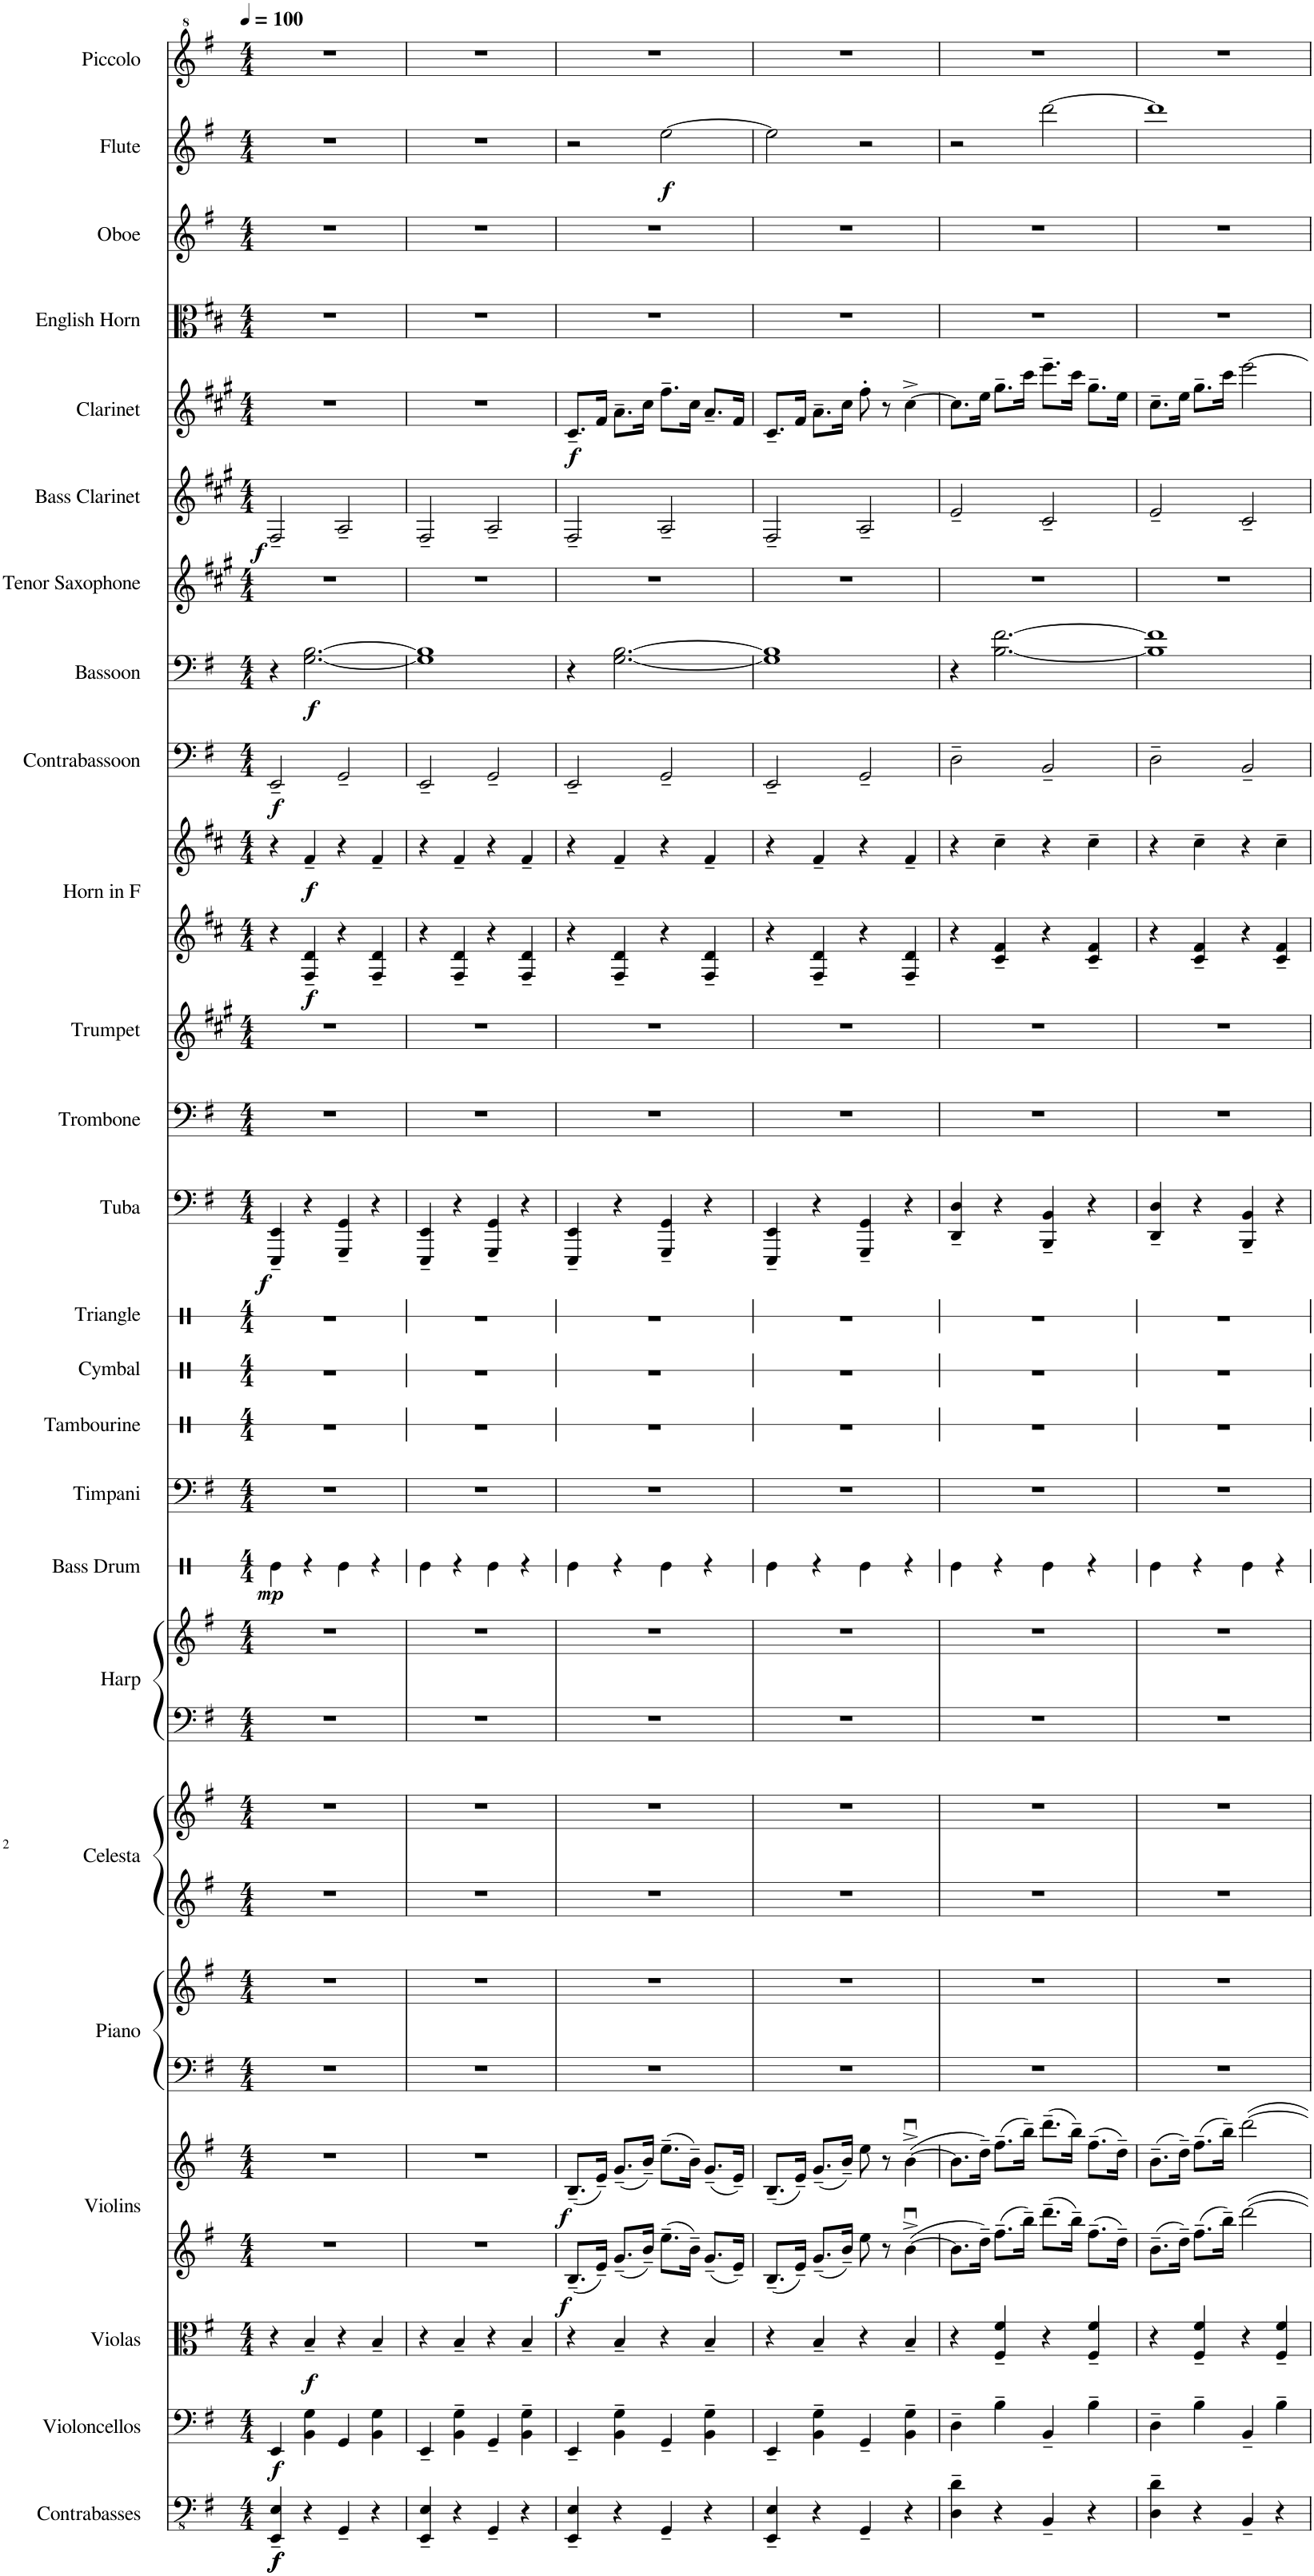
**kern	**dynam	**kern	**dynam	**kern	**dynam	**kern	**kern	**dynam	**kern	**dynam	**kern	**kern	**dynam	**kern	**dynam	**kern	**dynam	**kern	**dynam	**kern	**dynam	**kern	**dynam
*part11	*part11	*part10	*part10	*part9	*part9	*part8	*part8	*part8	*part7	*part7	*part6	*part6	*part6	*part5	*part5	*part4	*part4	*part3	*part3	*part2	*part2	*part1	*part1
*staff13	*staff13	*staff12	*staff12	*staff11	*staff11	*staff10	*staff9	*staff9/10	*staff8	*staff8	*staff7	*staff6	*staff6/7	*staff5	*staff5	*staff4	*staff4	*staff3	*staff3	*staff2	*staff2	*staff1	*staff1
*I"Contrabasses	*	*I"Violoncellos	*	*I"Violas	*	*I"Violins	*	*	*I"Tuba	*	*I"Horn in F	*	*	*I"Contrabassoon	*	*I"Bassoon	*	*I"Bass Clarinet	*	*I"Clarinet	*	*I"Flute	*
*I'Cbs.	*	*I'Vcs.	*	*I'Vlas.	*	*I'Vlns.	*	*	*I'Tba.	*	*	*	*	*I'Cbsn.	*	*I'Bsn.	*	*I'B. Cl.	*	*I'Cl.	*	*I'Fl.	*
*clefFv4	*	*clefF4	*	*clefC3	*	*clefG2	*clefG2	*	*clefF4	*	*clefG2	*clefG2	*	*clefF4	*	*clefF4	*	*clefG2	*	*clefG2	*	*clefG2	*
*	*	*	*	*	*	*	*	*	*	*	*Trd4c7	*Trd4c7	*	*Trd7c12	*	*	*	*Trd8c14	*	*Trd1c2	*	*	*
*k[f#]	*	*k[f#]	*	*k[f#]	*	*k[f#]	*k[f#]	*	*k[f#]	*	*k[f#c#]	*k[f#c#]	*	*k[f#]	*	*k[f#]	*	*k[f#c#g#]	*	*k[f#c#g#]	*	*k[f#]	*
*M4/4	*	*M4/4	*	*M4/4	*	*M4/4	*M4/4	*	*M4/4	*	*M4/4	*M4/4	*	*M4/4	*	*M4/4	*	*M4/4	*	*M4/4	*	*M4/4	*
=1	=1	=1	=1	=1	=1	=1	=1	=1	=1	=1	=1	=1	=1	=1	=1	=1	=1	=1	=1	=1	=1	=1	=1
!	!LO:DY:b	!	!	!	!	!	!	!	!	!	!	!	!	!	!	!	!	!	!	!	!	!	!
!	!LO:DY:n=1:b	!	!LO:DY:b	!	!	!	!	!	!	!LO:DY:b	!	!	!	!	!LO:DY:b	!	!	!	!LO:DY:b	!	!	!	!
4EEE/~ 4EE/~	f f	4EE/	f	4r	.	1r	1r	.	4EEE/~ 4EE/~	f	4r	4r	.	2EE~/	f	4r	.	2F#~/	f	1r	.	1r	.
!	!	!	!	!	!LO:DY:b	!	!	!	!	!	!	!	!LO:DY:b=2	!	!	!	!	!	!	!	!	!	!
!	!	!	!	!	!	!	!	!	!	!	!	!	!LO:DY:n=1:b	!	!	!	!LO:DY:b	!	!	!	!	!	!
4r	.	4BB\ 4G\	.	4B~/	f	.	.	.	4r	.	4F#/~ 4d/~	4f#~/	f f	.	.	[2.G\ [2.B\	f	.	.	.	.	.	.
4GGG~/	.	4GG/	.	4r	.	.	.	.	4GGG/~ 4GG/~	.	4r	4r	.	2GG~/	.	.	.	2A~/	.	.	.	.	.
4r	.	4BB\ 4G\	.	4B~/	.	.	.	.	4r	.	4F#/~ 4d/~	4f#~/	.	.	.	.	.	.	.	.	.	.	.
=2	=2	=2	=2	=2	=2	=2	=2	=2	=2	=2	=2	=2	=2	=2	=2	=2	=2	=2	=2	=2	=2	=2	=2
4EEE/~ 4EE/~	.	4EE~/	.	4r	.	1r	1r	.	4EEE/~ 4EE/~	.	4r	4r	.	2EE~/	.	1G] 1B]	.	2F#~/	.	1r	.	1r	.
4r	.	4BB\~ 4G\~	.	4B~/	.	.	.	.	4r	.	4F#/~ 4d/~	4f#~/	.	.	.	.	.	.	.	.	.	.	.
4GGG~/	.	4GG~/	.	4r	.	.	.	.	4GGG/~ 4GG/~	.	4r	4r	.	2GG~/	.	.	.	2A~/	.	.	.	.	.
4r	.	4BB\~ 4G\~	.	4B~/	.	.	.	.	4r	.	4F#/~ 4d/~	4f#~/	.	.	.	.	.	.	.	.	.	.	.
=3	=3	=3	=3	=3	=3	=3	=3	=3	=3	=3	=3	=3	=3	=3	=3	=3	=3	=3	=3	=3	=3	=3	=3
!	!	!	!	!	!	!	!	!LO:DY:b=2	!	!	!	!	!	!	!	!	!	!	!	!	!	!	!
!	!	!	!	!	!	!	!	!LO:DY:n=1:b	!	!	!	!	!	!	!	!	!	!	!	!	!LO:DY:b	!	!
4EEE/~ 4EE/~	.	4EE~/	.	4r	.	8.B~/L	(8.B~/L	f f	4EEE/~ 4EE/~	.	4r	4r	.	2EE~/	.	4r	.	2F#~/	.	8.c#~/L	f	2r	.
.	.	.	.	.	.	16e~/Jk	16e~/Jk)	.	.	.	.	.	.	.	.	.	.	.	.	16f#/Jk	.	.	.
4r	.	4BB\~ 4G\~	.	4B~/	.	8.g~/L	(8.g~/L	.	4r	.	4F#/~ 4d/~	4f#~/	.	.	.	[2.G\ [2.B\	.	.	.	8.a~\L	.	.	.
.	.	.	.	.	.	16b~/Jk	16b~/Jk)	.	.	.	.	.	.	.	.	.	.	.	.	16cc#\Jk	.	.	.
!	!	!	!	!	!	!	!	!	!	!	!	!	!	!	!	!	!	!	!	!	!	!	!LO:DY:b
4GGG~/	.	4GG~/	.	4r	.	8.ee~\L	(8.ee~\L	.	4GGG/~ 4GG/~	.	4r	4r	.	2GG~/	.	.	.	2A~/	.	8.ff#~\L	.	[2ee\	f
.	.	.	.	.	.	16b~\Jk	16b~\Jk)	.	.	.	.	.	.	.	.	.	.	.	.	16cc#\Jk	.	.	.
4r	.	4BB\~ 4G\~	.	4B~/	.	8.g~/L	(8.g~/L	.	4r	.	4F#/~ 4d/~	4f#~/	.	.	.	.	.	.	.	8.a~/L	.	.	.
.	.	.	.	.	.	16e~/Jk	16e~/Jk)	.	.	.	.	.	.	.	.	.	.	.	.	16f#/Jk	.	.	.
=4	=4	=4	=4	=4	=4	=4	=4	=4	=4	=4	=4	=4	=4	=4	=4	=4	=4	=4	=4	=4	=4	=4	=4
4EEE/~ 4EE/~	.	4EE~/	.	4r	.	8.B~/L	(8.B~/L	.	4EEE/~ 4EE/~	.	4r	4r	.	2EE~/	.	1G] 1B]	.	2F#~/	.	8.c#~/L	.	2ee\]	.
.	.	.	.	.	.	16e~/Jk	16e~/Jk)	.	.	.	.	.	.	.	.	.	.	.	.	16f#/Jk	.	.	.
4r	.	4BB\~ 4G\~	.	4B~/	.	8.g~/L	(8.g~/L	.	4r	.	4F#/~ 4d/~	4f#~/	.	.	.	.	.	.	.	8.a~\L	.	.	.
.	.	.	.	.	.	16b~/Jk	16b~/Jk)	.	.	.	.	.	.	.	.	.	.	.	.	16cc#\Jk	.	.	.
4GGG~/	.	4GG~/	.	4r	.	8ee\	8ee\	.	4GGG/~ 4GG/~	.	4r	4r	.	2GG~/	.	.	.	2A~/	.	8ff#'\	.	2r	.
.	.	.	.	.	.	8r	8r	.	.	.	.	.	.	.	.	.	.	.	.	8r	.	.	.
4r	.	4BB\~ 4G\~	.	4B~/	.	[4bu^\	([4bu^\	.	4r	.	4F#/~ 4d/~	4f#~/	.	.	.	.	.	.	.	[4cc#^\	.	.	.
=5	=5	=5	=5	=5	=5	=5	=5	=5	=5	=5	=5	=5	=5	=5	=5	=5	=5	=5	=5	=5	=5	=5	=5
4DD\~ 4D\~	.	4D~\	.	4r	.	8.b\L]	8.b\L]	.	4DD/~ 4D/~	.	4r	4r	.	2D~\	.	4r	.	2e~/	.	8.cc#\L]	.	2r	.
.	.	.	.	.	.	16dd~\Jk	16dd~\Jk)	.	.	.	.	.	.	.	.	.	.	.	.	16ee\Jk	.	.	.
4r	.	4B~\	.	4F#/~ 4f#/~	.	8.ff#~\L	(8.ff#~\L	.	4r	.	4c#/~ 4f#/~	4cc#~\	.	.	.	[2.B\ [2.f#\	.	.	.	8.gg#~\L	.	.	.
.	.	.	.	.	.	16bb~\Jk	16bb~\Jk)	.	.	.	.	.	.	.	.	.	.	.	.	16ccc#\Jk	.	.	.
4BBB~/	.	4BB~/	.	4r	.	8.ddd~\L	(8.ddd~\L	.	4BBB/~ 4BB/~	.	4r	4r	.	2BB~/	.	.	.	2c#~/	.	8.eee~\L	.	[2ddd\	.
.	.	.	.	.	.	16bb~\Jk	16bb~\Jk)	.	.	.	.	.	.	.	.	.	.	.	.	16ccc#\Jk	.	.	.
4r	.	4B~\	.	4F#/~ 4f#/~	.	8.ff#~\L	(8.ff#~\L	.	4r	.	4c#/~ 4f#/~	4cc#~\	.	.	.	.	.	.	.	8.gg#~\L	.	.	.
.	.	.	.	.	.	16dd~\Jk	16dd~\Jk)	.	.	.	.	.	.	.	.	.	.	.	.	16ee\Jk	.	.	.
=6	=6	=6	=6	=6	=6	=6	=6	=6	=6	=6	=6	=6	=6	=6	=6	=6	=6	=6	=6	=6	=6	=6	=6
4DD\~ 4D\~	.	4D~\	.	4r	.	8.b~\L	(8.b~\L	.	4DD/~ 4D/~	.	4r	4r	.	2D~\	.	1B] 1f#]	.	2e~/	.	8.cc#~\L	.	1ddd]	.
.	.	.	.	.	.	16dd~\Jk	16dd~\Jk)	.	.	.	.	.	.	.	.	.	.	.	.	16ee\Jk	.	.	.
4r	.	4B~\	.	4F#/~ 4f#/~	.	8.ff#~\L	(8.ff#~\L	.	4r	.	4c#/~ 4f#/~	4cc#~\	.	.	.	.	.	.	.	8.gg#~\L	.	.	.
.	.	.	.	.	.	16bb~\Jk	16bb~\Jk)	.	.	.	.	.	.	.	.	.	.	.	.	16ccc#\Jk	.	.	.
4BBB~/	.	4BB~/	.	4r	.	[2ddd\	[2ddd\	.	4BBB/~ 4BB/~	.	4r	4r	.	2BB~/	.	.	.	2c#~/	.	[2eee\	.	.	.
4r	.	4B~\	.	4F#/~ 4f#/~	.	.	.	.	4r	.	4c#/~ 4f#/~	4cc#~\	.	.	.	.	.	.	.	.	.	.	.
=	=	=	=	=	=	=	=	=	=	=	=	=	=	=	=	=	=	=	=	=	=	=	=
*-	*-	*-	*-	*-	*-	*-	*-	*-	*-	*-	*-	*-	*-	*-	*-	*-	*-	*-	*-	*-	*-	*-	*-
